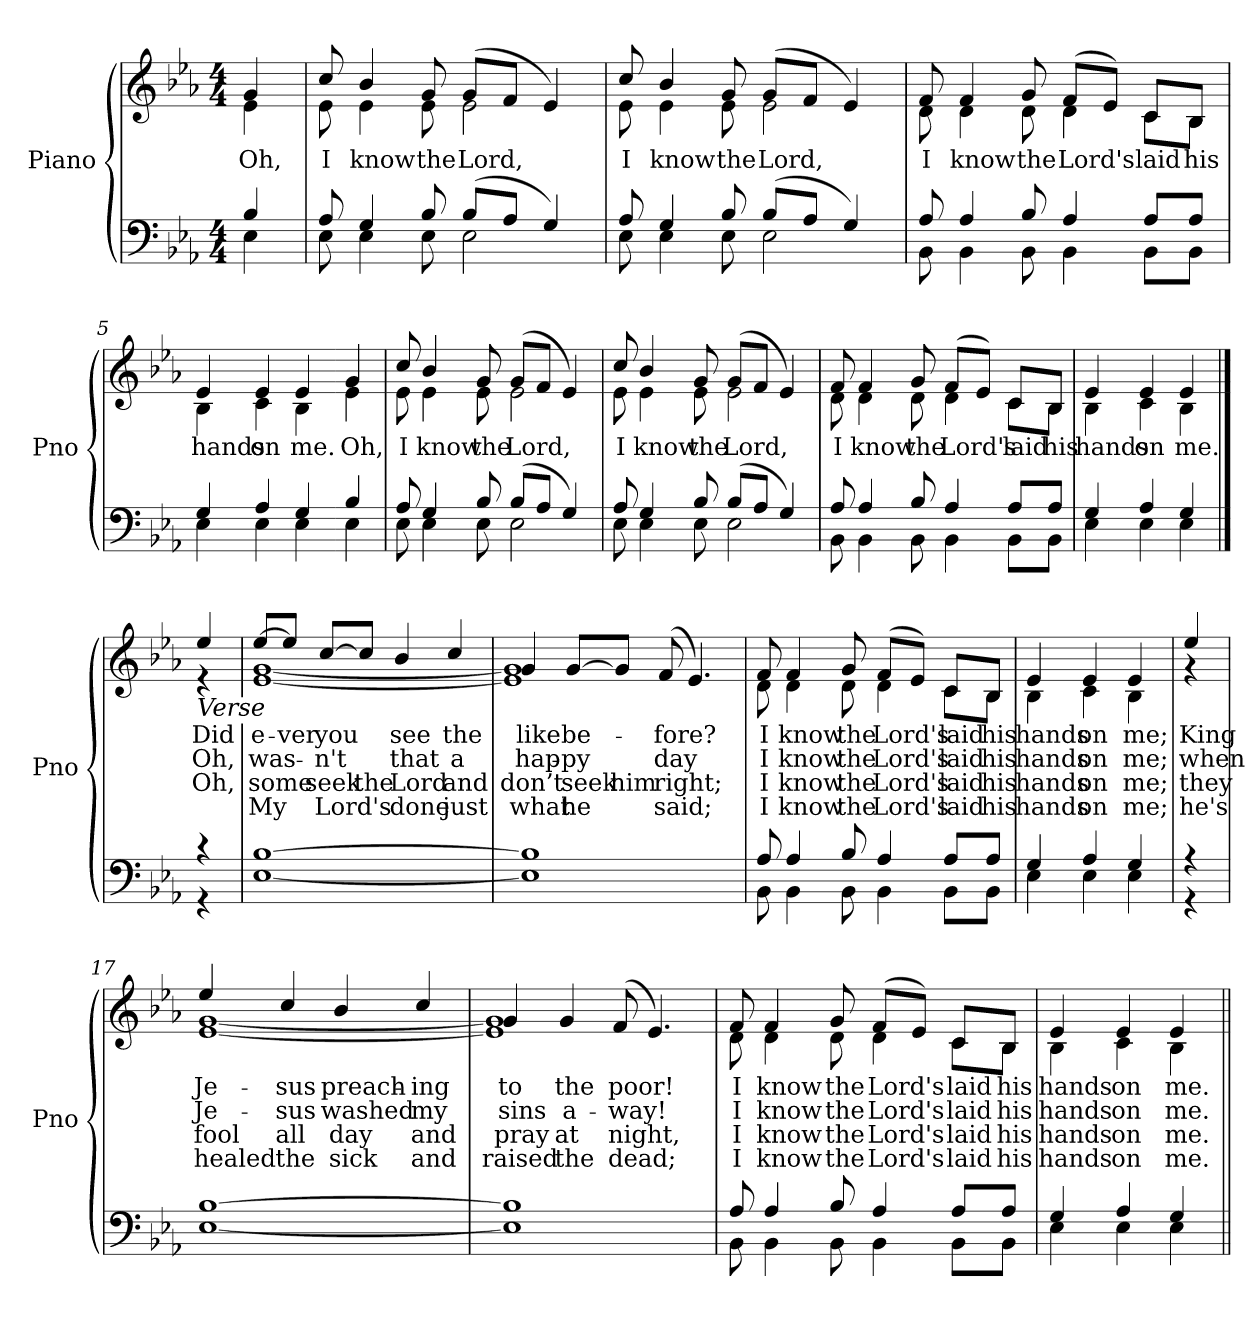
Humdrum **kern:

**kern	**kern	**text	**text	**text	**text
*part2	*part1	*part1	*part1	*part1	*part1
*staff2	*staff1	*staff1	*staff1	*staff1	*staff1
*I"Piano	*I"Piano	*	*	*	*
*I'Pno	*I'Pno	*	*	*	*
*clefF4	*clefG2	*	*	*	*
*k[b-e-a-]	*k[b-e-a-]	*	*	*	*
*M4/4	*M4/4	*	*	*	*
=1	=1	=1	=1	=1	=1
*^	*	*	*	*	*
!	!	!LO:TX:b:i:t=Refrain	!	!	!	!
!	!	!	!LO:LY:b	!	!	!
*	*	*^	*	*	*	*
4B-/	4E-\	4g/	4e-\	Oh,	.	.	.
=2	=2	=2	=2	=2	=2	=2	=2
!	!	!	!	!LO:LY:b	!	!	!
8A-/	8E-\	8cc/	8e-\	I	.	.	.
!	!	!	!	!LO:LY:b	!	!	!
4G/	4E-\	4b-/	4e-\	know	.	.	.
!	!	!	!	!LO:LY:b	!	!	!
8B-/	8E-\	8g/	8e-\	the	.	.	.
!	!	!	!	!LO:LY:b	!	!	!
(>8B-/L	2E-\	(>8g/L	2e-\	Lord,	.	.	.
8A-/J	.	8f/J	.	.	.	.	.
4G/)	.	4e-/)	.	.	.	.	.
=3	=3	=3	=3	=3	=3	=3	=3
!	!	!	!	!LO:LY:b	!	!	!
8A-/	8E-\	8cc/	8e-\	I	.	.	.
!	!	!	!	!LO:LY:b	!	!	!
4G/	4E-\	4b-/	4e-\	know	.	.	.
!	!	!	!	!LO:LY:b	!	!	!
8B-/	8E-\	8g/	8e-\	the	.	.	.
!	!	!	!	!LO:LY:b	!	!	!
(>8B-/L	2E-\	(>8g/L	2e-\	Lord,	.	.	.
8A-/J	.	8f/J	.	.	.	.	.
4G/)	.	4e-/)	.	.	.	.	.
!!LO:LB:g=z	!!
=4	=4	=4	=4	=4	=4	=4	=4
!	!	!	!	!LO:LY:b	!	!	!
8A-/	8BB-\	8f/	8d\	I	.	.	.
!	!	!	!	!LO:LY:b	!	!	!
4A-/	4BB-\	4f/	4d\	know	.	.	.
!	!	!	!	!LO:LY:b	!	!	!
8B-/	8BB-\	8g/	8d\	the	.	.	.
!	!	!	!	!LO:LY:b	!	!	!
4A-/	4BB-\	(>8f/L	4d\	Lord's	.	.	.
.	.	8e-/J)	.	.	.	.	.
!	!	!	!	!LO:LY:b	!	!	!
8A-/L	8BB-\L	8c/L	8c\L	laid	.	.	.
!	!	!	!	!LO:LY:b	!	!	!
8A-/J	8BB-\J	8B-/J	8B-\J	his	.	.	.
=5	=5	=5	=5	=5	=5	=5	=5
!	!	!	!	!LO:LY:b	!	!	!
4G/	4E-\	4e-/	4B-\	hands	.	.	.
!	!	!	!	!LO:LY:b	!	!	!
4A-/	4E-\	4e-/	4c\	on	.	.	.
!	!	!	!	!LO:LY:b	!	!	!
4G/	4E-\	4e-/	4B-\	me.	.	.	.
!!LO:LB:g=z	!!
=6-	=6-	=6-	=6-	=6-	=6-	=6-	=6-
!	!	!	!	!LO:LY:b	!	!	!
4B-/	4E-\	4g/	4e-\	Oh,	.	.	.
=7	=7	=7	=7	=7	=7	=7	=7
!	!	!	!	!LO:LY:b	!	!	!
8A-/	8E-\	8cc/	8e-\	I	.	.	.
!	!	!	!	!LO:LY:b	!	!	!
4G/	4E-\	4b-/	4e-\	know	.	.	.
!	!	!	!	!LO:LY:b	!	!	!
8B-/	8E-\	8g/	8e-\	the	.	.	.
!	!	!	!	!LO:LY:b	!	!	!
(>8B-/L	2E-\	(>8g/L	2e-\	Lord,	.	.	.
8A-/J	.	8f/J	.	.	.	.	.
4G/)	.	4e-/)	.	.	.	.	.
=8	=8	=8	=8	=8	=8	=8	=8
!	!	!	!	!LO:LY:b	!	!	!
8A-/	8E-\	8cc/	8e-\	I	.	.	.
!	!	!	!	!LO:LY:b	!	!	!
4G/	4E-\	4b-/	4e-\	know	.	.	.
!	!	!	!	!LO:LY:b	!	!	!
8B-/	8E-\	8g/	8e-\	the	.	.	.
!	!	!	!	!LO:LY:b	!	!	!
(>8B-/L	2E-\	(>8g/L	2e-\	Lord,	.	.	.
8A-/J	.	8f/J	.	.	.	.	.
4G/)	.	4e-/)	.	.	.	.	.
!!LO:LB:g=z	!!
=9	=9	=9	=9	=9	=9	=9	=9
!	!	!	!	!LO:LY:b	!	!	!
8A-/	8BB-\	8f/	8d\	I	.	.	.
!	!	!	!	!LO:LY:b	!	!	!
4A-/	4BB-\	4f/	4d\	know	.	.	.
!	!	!	!	!LO:LY:b	!	!	!
8B-/	8BB-\	8g/	8d\	the	.	.	.
!	!	!	!	!LO:LY:b	!	!	!
4A-/	4BB-\	(>8f/L	4d\	Lord's	.	.	.
.	.	8e-/J)	.	.	.	.	.
!	!	!	!	!LO:LY:b	!	!	!
8A-/L	8BB-\L	8c/L	8c\L	laid	.	.	.
!	!	!	!	!LO:LY:b	!	!	!
8A-/J	8BB-\J	8B-/J	8B-\J	his	.	.	.
=10	=10	=10	=10	=10	=10	=10	=10
!	!	!	!	!LO:LY:b	!	!	!
4G/	4E-\	4e-/	4B-\	hands	.	.	.
!	!	!	!	!LO:LY:b	!	!	!
4A-/	4E-\	4e-/	4c\	on	.	.	.
!	!	!	!	!LO:LY:b	!	!	!
4G/	4E-\	4e-/	4B-\	me.	.	.	.
!!LO:LB:g=z	!!
==11	==11	==11	==11	==11	==11	==11	==11
!	!	!LO:TX:b:i:t=Verse	!	!	!	!	!
!	!	!	!	!LO:LY:b	!LO:LY:b	!LO:LY:b	!
4r	4r	4ee-/	4r	Did	Oh,	Oh,	.
=12	=12	=12	=12	=12	=12	=12	=12
!	!	!	!	!LO:LY:b	!LO:LY:b	!LO:LY:b	!LO:LY:b
[1B-	[1E-	[8ee-/L	[1e- [1g	e-	was-	some	My
!	!	!	!	!LO:LY:b	!	!	!
.	.	8ee-/J]	.	-ver	.	.	.
!	!	!	!	!LO:LY:b	!LO:LY:b	!LO:LY:b	!LO:LY:b
.	.	[8cc/L	.	you	-n't	seek	Lord's
!	!	!	!	!	!	!LO:LY:b	!
.	.	8cc/J]	.	.	.	the	.
!	!	!	!	!LO:LY:b	!LO:LY:b	!LO:LY:b	!LO:LY:b
.	.	4b-/	.	see	that	Lord	done
!	!	!	!	!LO:LY:b	!LO:LY:b	!LO:LY:b	!LO:LY:b
.	.	4cc/	.	the	a	and	just
=13	=13	=13	=13	=13	=13	=13	=13
!	!	!	!	!LO:LY:b	!LO:LY:b	!LO:LY:b	!LO:LY:b
1B-]	1E-]	4g/	1e-] 1g]	like	hap-	don’t	what
!	!	!	!	!LO:LY:b	!LO:LY:b	!LO:LY:b	!LO:LY:b
.	.	[8g/L	.	be-	-py	seek	he
!	!	!	!	!	!	!LO:LY:b	!
.	.	8g/J]	.	.	.	him	.
!	!	!	!	!LO:LY:b	!LO:LY:b	!LO:LY:b	!LO:LY:b
.	.	(>8f/	.	-fore?	day	right;	said;
.	.	4.e-/)	.	.	.	.	.
!!LO:LB:g=z	!!
=14	=14	=14	=14	=14	=14	=14	=14
!	!	!	!	!LO:LY:b	!LO:LY:b	!LO:LY:b	!LO:LY:b
8A-/	8BB-\	8f/	8d\	I	I	I	I
!	!	!	!	!LO:LY:b	!LO:LY:b	!LO:LY:b	!LO:LY:b
4A-/	4BB-\	4f/	4d\	know	know	know	know
!	!	!	!	!LO:LY:b	!LO:LY:b	!LO:LY:b	!LO:LY:b
8B-/	8BB-\	8g/	8d\	the	the	the	the
!	!	!	!	!LO:LY:b	!LO:LY:b	!LO:LY:b	!LO:LY:b
4A-/	4BB-\	(>8f/L	4d\	Lord's	Lord's	Lord's	Lord's
.	.	8e-/J)	.	.	.	.	.
!	!	!	!	!LO:LY:b	!LO:LY:b	!LO:LY:b	!LO:LY:b
8A-/L	8BB-\L	8c/L	8c\L	laid	laid	laid	laid
!	!	!	!	!LO:LY:b	!LO:LY:b	!LO:LY:b	!LO:LY:b
8A-/J	8BB-\J	8B-/J	8B-\J	his	his	his	his
=15	=15	=15	=15	=15	=15	=15	=15
!	!	!	!	!LO:LY:b	!LO:LY:b	!LO:LY:b	!LO:LY:b
4G/	4E-\	4e-/	4B-\	hands	hands	hands	hands
!	!	!	!	!LO:LY:b	!LO:LY:b	!LO:LY:b	!LO:LY:b
4A-/	4E-\	4e-/	4c\	on	on	on	on
!	!	!	!	!LO:LY:b	!LO:LY:b	!LO:LY:b	!LO:LY:b
4G/	4E-\	4e-/	4B-\	me;	me;	me;	me;
!!LO:LB:g=z	!!
=16	=16	=16	=16	=16	=16	=16	=16
!	!	!	!	!LO:LY:b	!LO:LY:b	!LO:LY:b	!LO:LY:b
4r	4r	4ee-/	4r	King	when	they	he's
=17	=17	=17	=17	=17	=17	=17	=17
!	!	!	!	!LO:LY:b	!LO:LY:b	!LO:LY:b	!LO:LY:b
[1B-	[1E-	4ee-/	[1e- [1g	Je-	Je-	fool	healed
!	!	!	!	!LO:LY:b	!LO:LY:b	!LO:LY:b	!LO:LY:b
.	.	4cc/	.	-sus	-sus	all	the
!	!	!	!	!LO:LY:b	!LO:LY:b	!LO:LY:b	!LO:LY:b
.	.	4b-/	.	preach-	washed	day	sick
!	!	!	!	!LO:LY:b	!LO:LY:b	!LO:LY:b	!LO:LY:b
.	.	4cc/	.	-ing	my	and	and
=18	=18	=18	=18	=18	=18	=18	=18
!	!	!	!	!LO:LY:b	!LO:LY:b	!LO:LY:b	!LO:LY:b
1B-]	1E-]	4g/	1e-] 1g]	to	sins	pray	raised
!	!	!	!	!LO:LY:b	!LO:LY:b	!LO:LY:b	!LO:LY:b
.	.	4g/	.	the	a-	at	the
!	!	!	!	!LO:LY:b	!LO:LY:b	!LO:LY:b	!LO:LY:b
.	.	(>8f/	.	poor!	-way!	night,	dead;
.	.	4.e-/)	.	.	.	.	.
!!LO:LB:g=z	!!
=19	=19	=19	=19	=19	=19	=19	=19
!	!	!	!	!LO:LY:b	!LO:LY:b	!LO:LY:b	!LO:LY:b
8A-/	8BB-\	8f/	8d\	I	I	I	I
!	!	!	!	!LO:LY:b	!LO:LY:b	!LO:LY:b	!LO:LY:b
4A-/	4BB-\	4f/	4d\	know	know	know	know
!	!	!	!	!LO:LY:b	!LO:LY:b	!LO:LY:b	!LO:LY:b
8B-/	8BB-\	8g/	8d\	the	the	the	the
!	!	!	!	!LO:LY:b	!LO:LY:b	!LO:LY:b	!LO:LY:b
4A-/	4BB-\	(>8f/L	4d\	Lord's	Lord's	Lord's	Lord's
.	.	8e-/J)	.	.	.	.	.
!	!	!	!	!LO:LY:b	!LO:LY:b	!LO:LY:b	!LO:LY:b
8A-/L	8BB-\L	8c/L	8c\L	laid	laid	laid	laid
!	!	!	!	!LO:LY:b	!LO:LY:b	!LO:LY:b	!LO:LY:b
8A-/J	8BB-\J	8B-/J	8B-\J	his	his	his	his
=20	=20	=20	=20	=20	=20	=20	=20
!	!	!	!	!LO:LY:b	!LO:LY:b	!LO:LY:b	!LO:LY:b
4G/	4E-\	4e-/	4B-\	hands	hands	hands	hands
!	!	!	!	!LO:LY:b	!LO:LY:b	!LO:LY:b	!LO:LY:b
4A-/	4E-\	4e-/	4c\	on	on	on	on
!	!	!	!	!LO:LY:b	!LO:LY:b	!LO:LY:b	!LO:LY:b
4G/	4E-\	4e-/	4B-\	me.	me.	me.	me.
*v	*v	*	*	*	*	*	*
*	*v	*v	*	*	*	*
=||	=||	=||	=||	=||	=||
*-	*-	*-	*-	*-	*-
